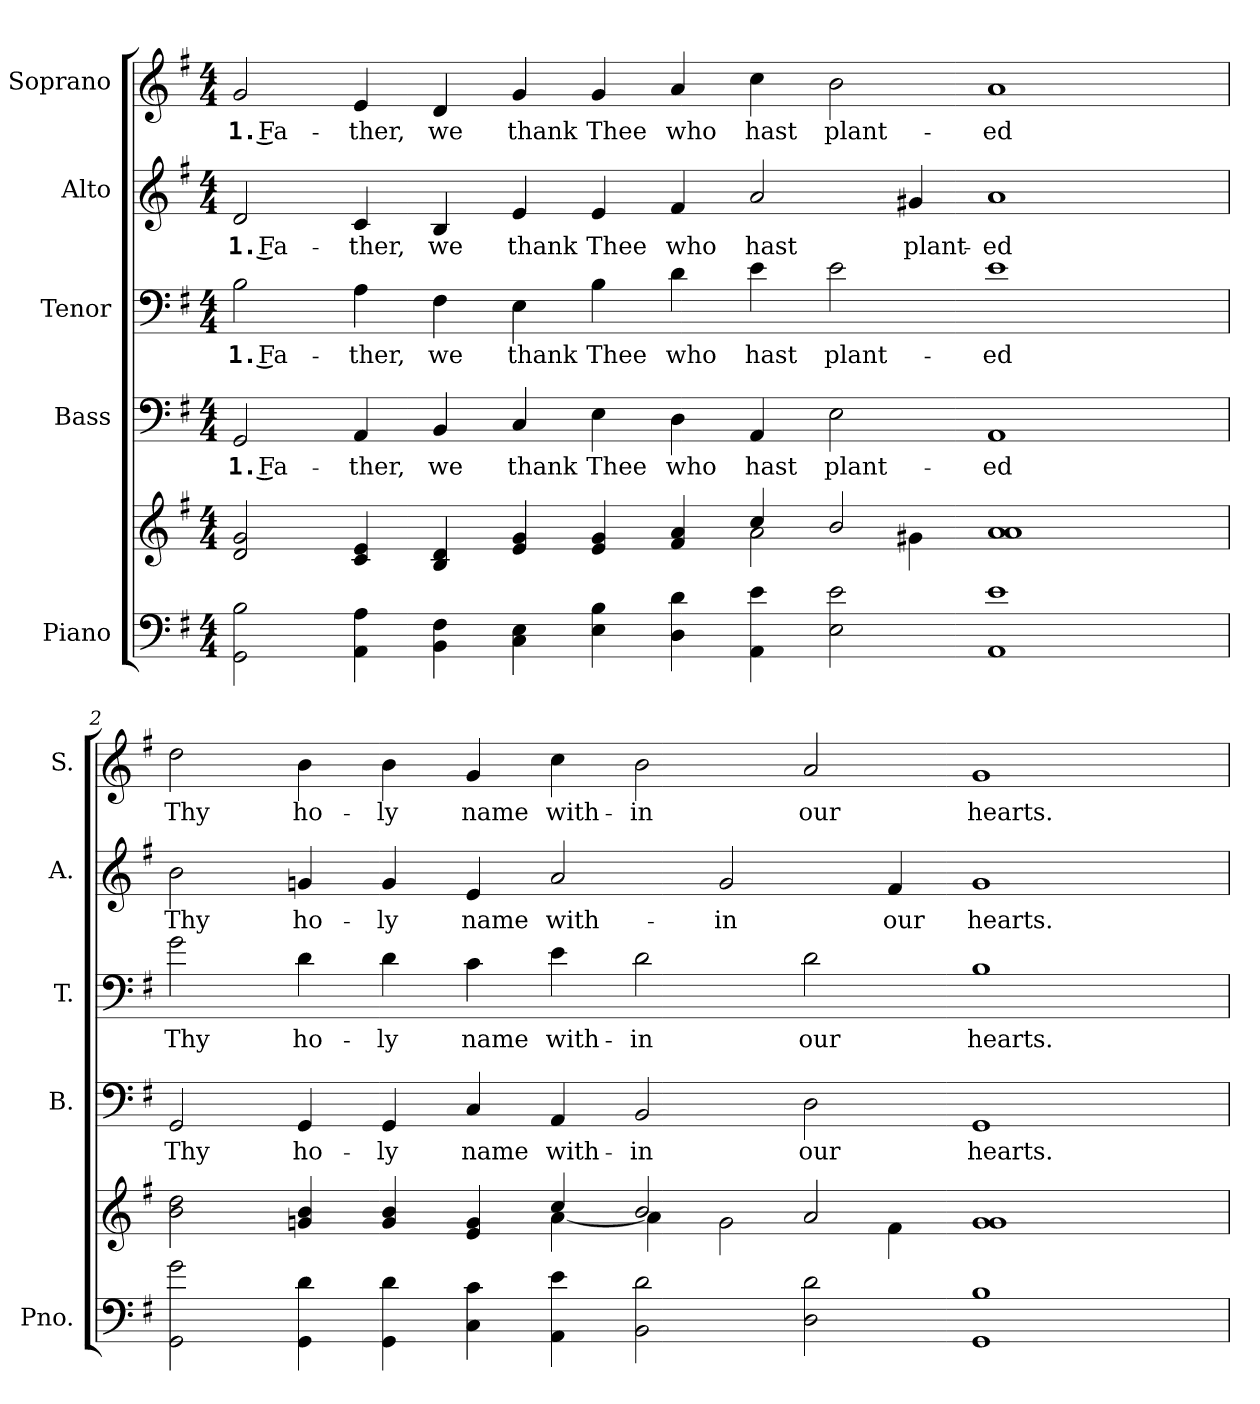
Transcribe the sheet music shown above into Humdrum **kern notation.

**kern	**kern	**kern	**text	**kern	**text	**kern	**text	**kern	**text
*part5	*part5	*part4	*part4	*part3	*part3	*part2	*part2	*part1	*part1
*staff6	*staff5	*staff4	*staff4	*staff3	*staff3	*staff2	*staff2	*staff1	*staff1
*I"Piano	*	*I"Bass	*	*I"Tenor	*	*I"Alto	*	*I"Soprano	*
*I'Pno.	*	*I'B.	*	*I'T.	*	*I'A.	*	*I'S.	*
!!LO:PB:g=z
*clefF4	*clefG2	*clefF4	*	*clefF4	*	*clefG2	*	*clefG2	*
*k[f#]	*k[f#]	*k[f#]	*	*k[f#]	*	*k[f#]	*	*k[f#]	*
*G:	*G:	*G:	*	*G:	*	*G:	*	*G:	*
*M4/4	*M4/4	*M4/4	*	*M4/4	*	*M4/4	*	*M4/4	*
*MM190	*MM190	*MM190	*	*MM190	*	*MM190	*	*MM190	*
=1	=1	=1	=1	=1	=1	=1	=1	=1	=1
*	*^	*	*	*	*	*	*	*	*
!	!	!	!	!LO:LY:b:color=#000000	!	!	!	!	!	!
!	!	!	!	!	!	!LO:LY:b:color=#000000	!	!	!	!
!	!	!	!	!	!	!	!	!LO:LY:b:color=#000000	!	!
!	!	!	!	!	!	!	!	!	!	!LO:LY:b:color=#000000
2GGi\ 2Bi	2di/ 2gi	1ryy	2GGi/	1. Fa-	2Bi\	1. Fa-	2di/	1. Fa-	2gi/	1. Fa-
!	!	!	!	!LO:LY:b:color=#000000	!	!	!	!	!	!
!	!	!	!	!	!	!LO:LY:b:color=#000000	!	!	!	!
!	!	!	!	!	!	!	!	!LO:LY:b:color=#000000	!	!
!	!	!	!	!	!	!	!	!	!	!LO:LY:b:color=#000000
4AAi\ 4Ai	4ci/ 4ei	.	4AAi/	-ther,	4Ai\	-ther,	4ci/	-ther,	4ei/	-ther,
!	!	!	!	!LO:LY:b:color=#000000	!	!	!	!	!	!
!	!	!	!	!	!	!LO:LY:b:color=#000000	!	!	!	!
!	!	!	!	!	!	!	!	!LO:LY:b:color=#000000	!	!
!	!	!	!	!	!	!	!	!	!	!LO:LY:b:color=#000000
4BBi\ 4F#i	4Bi/ 4di	.	4BBi/	we	4F#i\	we	4Bi/	we	4di/	we
!	!	!	!	!LO:LY:b:color=#000000	!	!	!	!	!	!
!	!	!	!	!	!	!LO:LY:b:color=#000000	!	!	!	!
!	!	!	!	!	!	!	!	!LO:LY:b:color=#000000	!	!
!	!	!	!	!	!	!	!	!	!	!LO:LY:b:color=#000000
4Ci\ 4Ei	4ei/ 4gi	2ryy	4Ci/	thank	4Ei\	thank	4ei/	thank	4gi/	thank
!	!	!	!	!LO:LY:b:color=#000000	!	!	!	!	!	!
!	!	!	!	!	!	!LO:LY:b:color=#000000	!	!	!	!
!	!	!	!	!	!	!	!	!LO:LY:b:color=#000000	!	!
!	!	!	!	!	!	!	!	!	!	!LO:LY:b:color=#000000
4Ei\ 4Bi	4ei/ 4gi	.	4Ei\	Thee	4Bi\	Thee	4ei/	Thee	4gi/	Thee
!	!	!	!	!LO:LY:b:color=#000000	!	!	!	!	!	!
!	!	!	!	!	!	!LO:LY:b:color=#000000	!	!	!	!
!	!	!	!	!	!	!	!	!LO:LY:b:color=#000000	!	!
!	!	!	!	!	!	!	!	!	!	!LO:LY:b:color=#000000
4Di\ 4di	4f#i/ 4ai	4ryy	4Di\	who	4di\	who	4f#i/	who	4ai/	who
!	!	!	!	!LO:LY:b:color=#000000	!	!	!	!	!	!
!	!	!	!	!	!	!LO:LY:b:color=#000000	!	!	!	!
!	!	!	!	!	!	!	!	!LO:LY:b:color=#000000	!	!
!	!	!	!	!	!	!	!	!	!	!LO:LY:b:color=#000000
4AAi\ 4ei	4cci/	2ai\	4AAi/	hast	4ei\	hast	2ai/	hast	4cci\	hast
!	!	!	!	!LO:LY:b:color=#000000	!	!	!	!	!	!
!	!	!	!	!	!	!LO:LY:b:color=#000000	!	!	!	!
!	!	!	!	!	!	!	!	!	!	!LO:LY:b:color=#000000
2Ei\ 2ei	2bi/	.	2Ei\	plant-	2ei\	plant-	.	.	2bi\	plant-
!	!	!	!	!	!	!	!	!LO:LY:b:color=#000000	!	!
.	.	4g#Xi\	.	.	.	.	4g#Xi/	plant-	.	.
!	!	!	!	!LO:LY:b:color=#000000	!	!	!	!	!	!
!	!	!	!	!	!	!LO:LY:b:color=#000000	!	!	!	!
!	!	!	!	!	!	!	!	!LO:LY:b:color=#000000	!	!
!	!	!	!	!	!	!	!	!	!	!LO:LY:b:color=#000000
1AAi 1ei	1ai 1ai	2ryy	1AAi	-ed	1ei	-ed	1ai	-ed	1ai	-ed
.	.	2ryy	.	.	.	.	.	.	.	.
!!LO:PB:g=z
=2	=2	=2	=2	=2	=2	=2	=2	=2	=2	=2
!	!	!	!	!LO:LY:b:color=#000000	!	!	!	!	!	!
!	!	!	!	!	!	!LO:LY:b:color=#000000	!	!	!	!
!	!	!	!	!	!	!	!	!LO:LY:b:color=#000000	!	!
!	!	!	!	!	!	!	!	!	!	!LO:LY:b:color=#000000
2GGi\ 2gi	2bi\ 2ddi	2ryy	2GGi/	Thy	2gi\	Thy	2bi\	Thy	2ddi\	Thy
!	!	!	!	!LO:LY:b:color=#000000	!	!	!	!	!	!
!	!	!	!	!	!	!LO:LY:b:color=#000000	!	!	!	!
!	!	!	!	!	!	!	!	!LO:LY:b:color=#000000	!	!
!	!	!	!	!	!	!	!	!	!	!LO:LY:b:color=#000000
4GGi\ 4di	4gni/ 4bi	2ryy	4GGi/	ho-	4di\	ho-	4gni/	ho-	4bi\	ho-
!	!	!	!	!LO:LY:b:color=#000000	!	!	!	!	!	!
!	!	!	!	!	!	!LO:LY:b:color=#000000	!	!	!	!
!	!	!	!	!	!	!	!	!LO:LY:b:color=#000000	!	!
!	!	!	!	!	!	!	!	!	!	!LO:LY:b:color=#000000
4GGi\ 4di	4gi/ 4bi	.	4GGi/	-ly	4di\	-ly	4gi/	-ly	4bi\	-ly
!	!	!	!	!LO:LY:b:color=#000000	!	!	!	!	!	!
!	!	!	!	!	!	!LO:LY:b:color=#000000	!	!	!	!
!	!	!	!	!	!	!	!	!LO:LY:b:color=#000000	!	!
!	!	!	!	!	!	!	!	!	!	!LO:LY:b:color=#000000
4Ci\ 4ci	4ei/ 4gi	4ryy	4Ci/	name	4ci\	name	4ei/	name	4gi/	name
!	!	!	!	!LO:LY:b:color=#000000	!	!	!	!	!	!
!	!	!	!	!	!	!LO:LY:b:color=#000000	!	!	!	!
!	!	!	!	!	!	!	!	!LO:LY:b:color=#000000	!	!
!	!	!	!	!	!	!	!	!	!	!LO:LY:b:color=#000000
4AAi\ 4ei	4cci/	[<4ai\	4AAi/	with-	4ei\	with-	2ai/	with-	4cci\	with-
!	!	!	!	!LO:LY:b:color=#000000	!	!	!	!	!	!
!	!	!	!	!	!	!LO:LY:b:color=#000000	!	!	!	!
!	!	!	!	!	!	!	!	!	!	!LO:LY:b:color=#000000
2BBi\ 2di	2bi/	4ai\]	2BBi/	-in	2di\	-in	.	.	2bi\	-in
!	!	!	!	!	!	!	!	!LO:LY:b:color=#000000	!	!
.	.	2gi\	.	.	.	.	2gi/	-in	.	.
!	!	!	!	!LO:LY:b:color=#000000	!	!	!	!	!	!
!	!	!	!	!	!	!LO:LY:b:color=#000000	!	!	!	!
!	!	!	!	!	!	!	!	!	!	!LO:LY:b:color=#000000
2Di\ 2di	2ai/	.	2Di\	our	2di\	our	.	.	2ai/	our
!	!	!	!	!	!	!	!	!LO:LY:b:color=#000000	!	!
.	.	4f#i\	.	.	.	.	4f#i/	our	.	.
!	!	!	!	!LO:LY:b:color=#000000	!	!	!	!	!	!
!	!	!	!	!	!	!LO:LY:b:color=#000000	!	!	!	!
!	!	!	!	!	!	!	!	!LO:LY:b:color=#000000	!	!
!	!	!	!	!	!	!	!	!	!	!LO:LY:b:color=#000000
1GGi 1Bi	1gi 1gi	2ryy	1GGi	hearts.	1Bi	hearts.	1gi	hearts.	1gi	hearts.
.	.	2ryy	.	.	.	.	.	.	.	.
*	*v	*v	*	*	*	*	*	*	*	*
=	=	=	=	=	=	=	=	=	=
*-	*-	*-	*-	*-	*-	*-	*-	*-	*-
